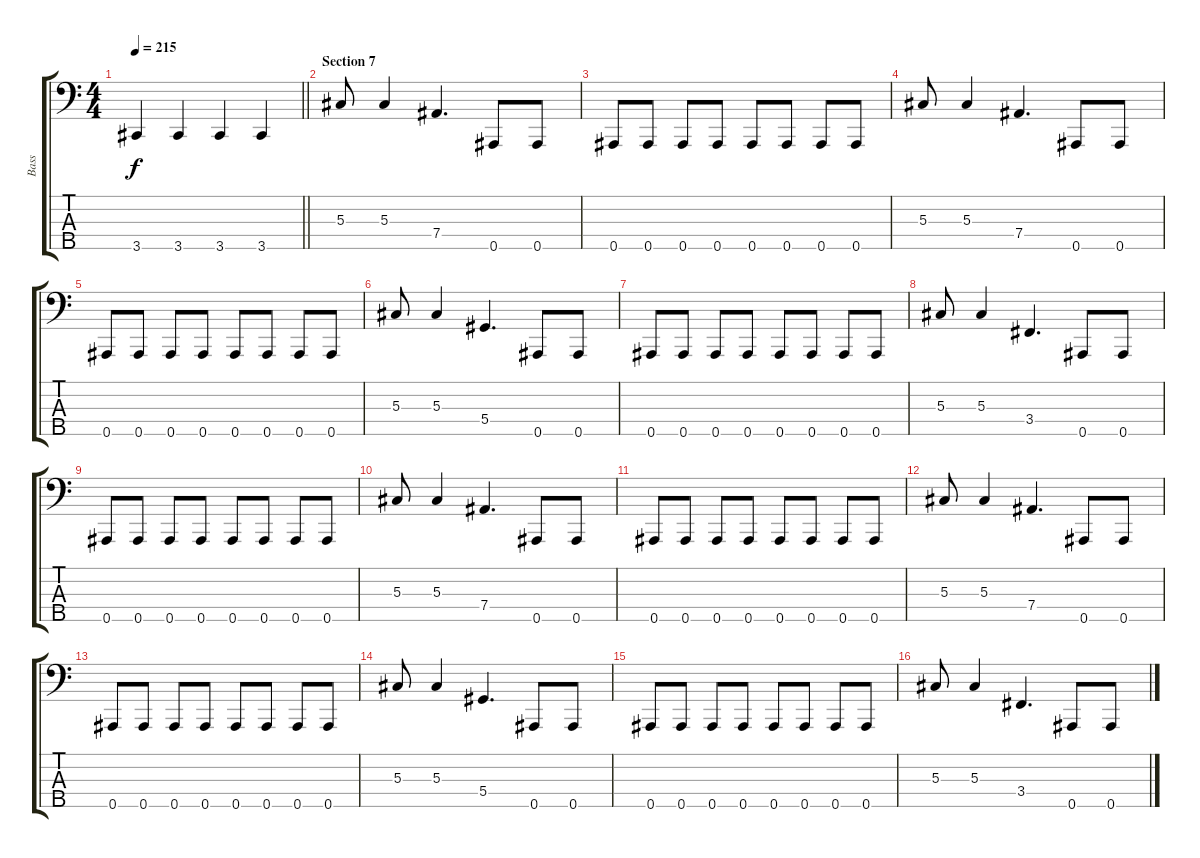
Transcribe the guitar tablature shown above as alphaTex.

\track ("Bass" "Bass") {instrument electricbassfinger}
\staff {score tabs}
\tuning (Gb2 Db2 Ab1 Eb1 Bb0) {hide}
\ts (4 4)
\tempo 215
\clef f4
\barLineRight lightlight
\ks c
3.5.4{dy f} 3.5.4 3.5.4 3.5.4 |
\section ("" "Section 7")
5.3.8 5.3.4 7.4.4{d} 0.5.8 0.5.8 |
0.5.8 0.5.8 0.5.8 0.5.8 0.5.8 0.5.8 0.5.8 0.5.8 |
5.3.8 5.3.4 7.4.4{d} 0.5.8 0.5.8 |
0.5.8 0.5.8 0.5.8 0.5.8 0.5.8 0.5.8 0.5.8 0.5.8 |
5.3.8 5.3.4 5.4.4{d} 0.5.8 0.5.8 |
0.5.8 0.5.8 0.5.8 0.5.8 0.5.8 0.5.8 0.5.8 0.5.8 |
5.3.8 5.3.4 3.4.4{d} 0.5.8 0.5.8 |
0.5.8 0.5.8 0.5.8 0.5.8 0.5.8 0.5.8 0.5.8 0.5.8 |
5.3.8 5.3.4 7.4.4{d} 0.5.8 0.5.8 |
0.5.8 0.5.8 0.5.8 0.5.8 0.5.8 0.5.8 0.5.8 0.5.8 |
5.3.8 5.3.4 7.4.4{d} 0.5.8 0.5.8 |
0.5.8 0.5.8 0.5.8 0.5.8 0.5.8 0.5.8 0.5.8 0.5.8 |
5.3.8 5.3.4 5.4.4{d} 0.5.8 0.5.8 |
0.5.8 0.5.8 0.5.8 0.5.8 0.5.8 0.5.8 0.5.8 0.5.8 |
5.3.8 5.3.4 3.4.4{d} 0.5.8 0.5.8
